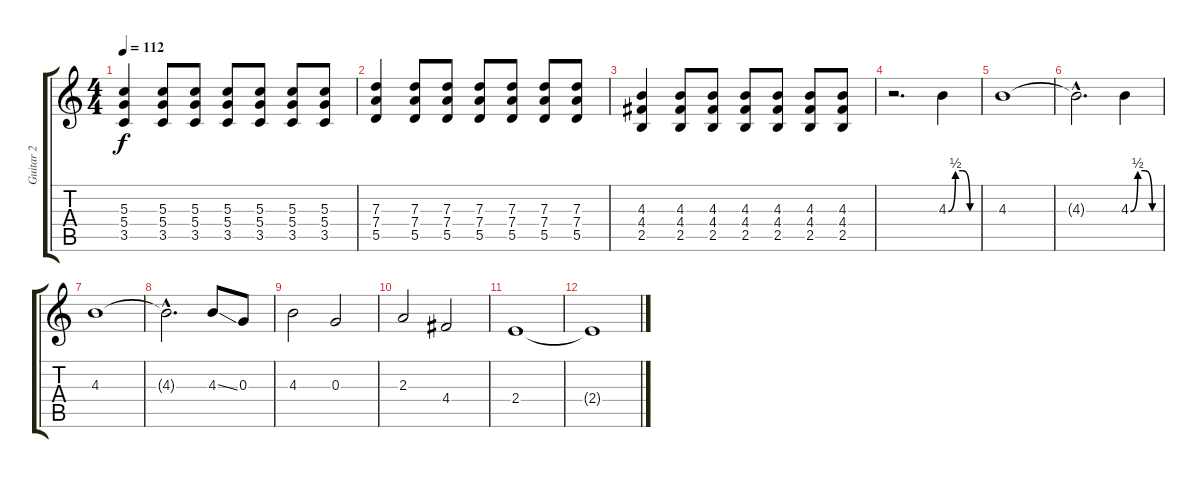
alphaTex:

\track ("Guitar 2" "Guitar 2") {instrument overdrivenguitar}
\staff {score tabs}
\tuning (E4 B3 G3 D3 A2 E2) {hide}
\ts (4 4)
\tempo 112
\clef g2
\ks c
(5.3 5.4 3.5).4{dy f} (5.3 5.4 3.5).8 (5.3 5.4 3.5).8 (5.3 5.4 3.5).8 (5.3 5.4 3.5).8 (5.3 5.4 3.5).8 (5.3 5.4 3.5).8 |
(7.3 7.4 5.5).4 (7.3 7.4 5.5).8 (7.3 7.4 5.5).8 (7.3 7.4 5.5).8 (7.3 7.4 5.5).8 (7.3 7.4 5.5).8 (7.3 7.4 5.5).8 |
(4.3 4.4 2.5).4 (4.3 4.4 2.5).8 (4.3 4.4 2.5).8 (4.3 4.4 2.5).8 (4.3 4.4 2.5).8 (4.3 4.4 2.5).8 (4.3 4.4 2.5).8 |
r.2{d} 4.3{be (custom 0 0 15 2 30 2 45 0 60 0)}.4 |
4.3.1 |
4.3{hac t}.2{d} 4.3{be (custom 0 0 15 2 30 2 45 0 60 0)}.4 |
4.3.1 |
4.3{hac t}.2{d} 4.3{ss}.8 0.3.8 |
4.3.2 0.3.2 |
2.3.2 4.4.2 |
2.4.1 |
2.4{t}.1
